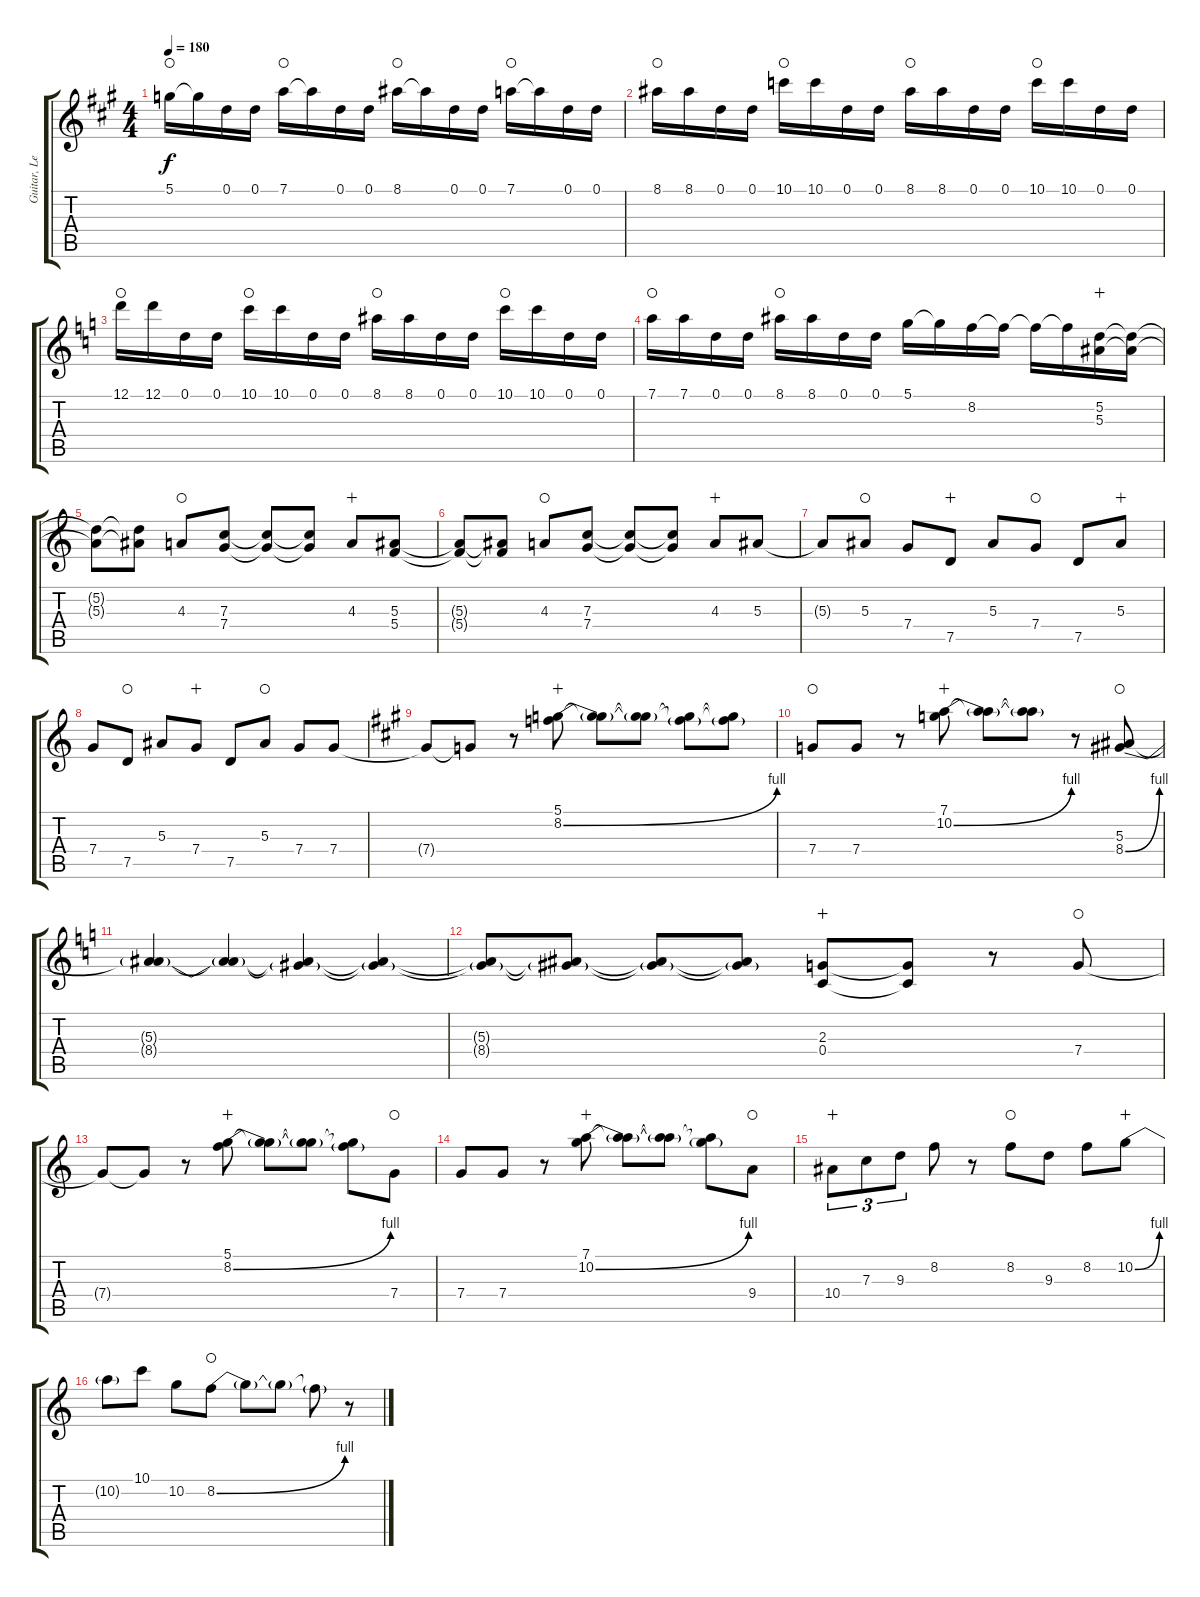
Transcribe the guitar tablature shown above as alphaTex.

\track ("Guitar, Lead Std-D" "Guitar, Le") {instrument distortionguitar}
\staff {score tabs}
\tuning (D4 A3 F3 C3 G2 D2) {hide}
\ts (4 4)
\tempo 180
\clef g2
\ks a
5.1.16{dy f waho} 5.1{t}.16 0.1.16 0.1.16 7.1.16{waho} 7.1{t}.16 0.1.16 0.1.16 8.1.16{waho} 8.1{t}.16 0.1.16 0.1.16 7.1.16{waho} 7.1{t}.16 0.1.16 0.1.16 |
8.1.16{waho} 8.1.16 0.1.16 0.1.16 10.1.16{waho} 10.1.16 0.1.16 0.1.16 8.1.16{waho} 8.1.16 0.1.16 0.1.16 10.1.16{waho} 10.1.16 0.1.16 0.1.16 |
\ks c
12.1.16{waho} 12.1.16 0.1.16 0.1.16 10.1.16{waho} 10.1.16 0.1.16 0.1.16 8.1.16{waho} 8.1.16 0.1.16 0.1.16 10.1.16{waho} 10.1.16 0.1.16 0.1.16 |
7.1.16{waho} 7.1.16 0.1.16 0.1.16 8.1.16{waho} 8.1.16 0.1.16 0.1.16 5.1.16 5.1{t}.16 8.2.16 8.2{t}.16 8.2{t}.16 8.2{t}.16 (5.2 5.3).16{wahc} (5.2{t} 5.3{t}).16 |
(5.2{t} 5.3{t}).8 (5.2{t} 5.3{t}).8 4.3.8{waho} (7.3 7.4).8 (7.3{t} 7.4{t}).8 (7.3{t} 7.4{t}).8 4.3.8{wahc} (5.3 5.4).8 |
(5.3{t} 5.4{t}).8 (5.3{t} 5.4{t}).8 4.3.8{waho} (7.3 7.4).8 (7.3{t} 7.4{t}).8 (7.3{t} 7.4{t}).8 4.3.8{wahc} 5.3.8 |
5.3{t}.8 5.3.8{waho} 7.4.8 7.5.8{wahc} 5.3.8 7.4.8{waho} 7.5.8 5.3.8{wahc} |
7.4.8 7.5.8{waho} 5.3.8 7.4.8{wahc} 7.5.8 5.3.8{waho} 7.4.8 7.4.8 |
\ks a
7.4{t}.8 7.4{t}.8 r.8 (5.1 8.2{be (bend 0 0 60 4)}).8{wahc} (5.1{t} 8.2{t}).8 (5.1{t} 8.2{t}).8 (5.1{t} 8.2{t}).8 (5.1{t} 8.2{t}).8 |
7.4.8{waho} 7.4.8 r.8 (7.1 10.2{be (bend 0 0 60 4)}).8{wahc} (7.1{t} 10.2{t}).8 (7.1{t} 10.2{t}).8 r.8 (5.3 8.4{be (bend 0 0 60 4)}).8{waho} |
\ks c
(5.3{t} 8.4{t}).4 (5.3{t} 8.4{t}).4 (5.3{t} 8.4{t}).4 (5.3{t} 8.4{t}).4 |
(5.3{t} 8.4{t}).8 (5.3{t} 8.4{t}).8 (5.3{t} 8.4{t}).8 (5.3{t} 8.4{t}).8 (2.3 0.4).8{wahc} (2.3{t} 0.4{t}).8 r.8 7.4.8{waho} |
7.4{t}.8 7.4{t}.8 r.8 (5.1 8.2{be (bend 0 0 60 4)}).8{wahc} (5.1{t} 8.2{t}).8 (5.1{t} 8.2{t}).8 (5.1{t} 8.2{t}).8 7.4.8{waho} |
7.4.8 7.4.8 r.8 (7.1 10.2{be (bend 0 0 60 4)}).8{wahc} (7.1{t} 10.2{t}).8 (7.1{t} 10.2{t}).8 (7.1{t} 10.2{t}).8 9.4.8{waho} |
10.4.8{tu (3 2) wahc} 7.3.8{tu (3 2)} 9.3.8{tu (3 2)} 8.2.8 r.8 8.2.8{waho} 9.3.8 8.2.8 10.2{be (bend 0 0 60 4)}.8{wahc} |
10.2{t}.8 10.1.8 10.2.8 8.2{be (bend 0 0 60 4)}.8{waho} 8.2{t}.8 8.2{t}.8 8.2{t}.8 r.8
